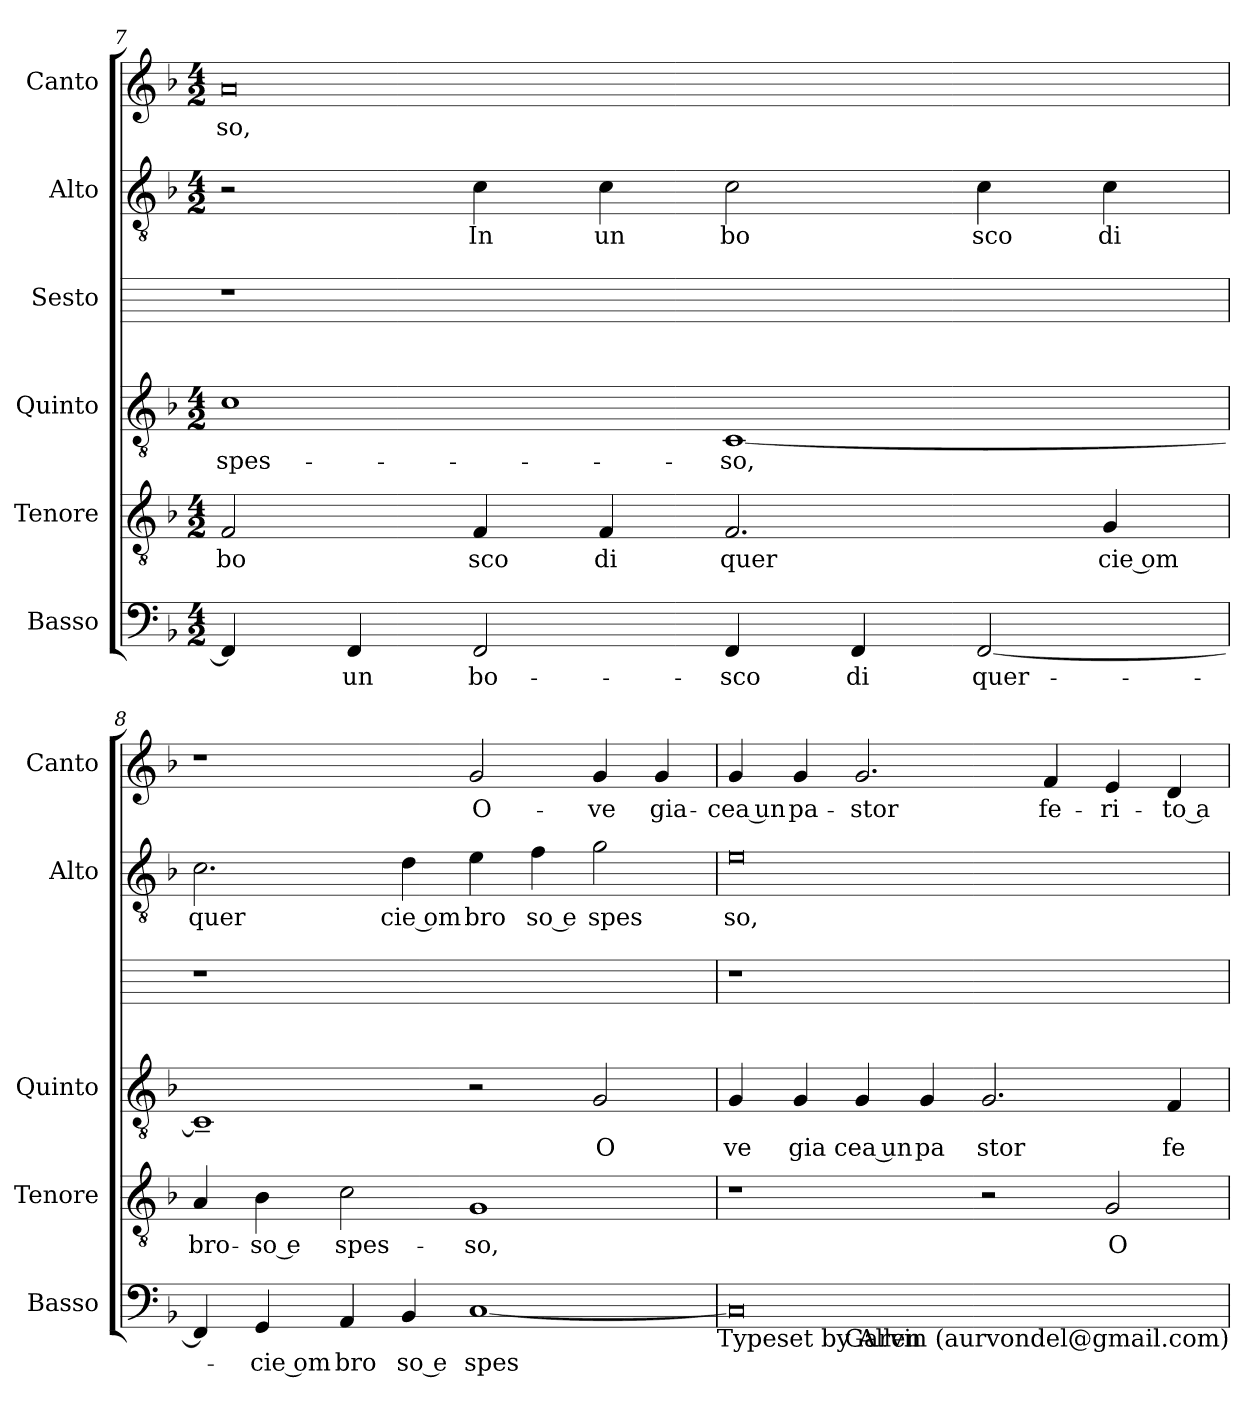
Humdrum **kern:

**kern	**text	**kern	**text	**kern	**text	**kern	**kern	**text	**kern	**text
*part6	*part6	*part5	*part5	*part4	*part4	*part3	*part2	*part2	*part1	*part1
*staff6	*staff6	*staff5	*staff5	*staff4	*staff4	*staff3	*staff2	*staff2	*staff1	*staff1
*I"Basso	*	*I"Tenore	*	*I"Quinto	*	*I"Sesto	*I"Alto	*	*I"Canto	*
*I'Basso	*	*I'Tenore	*	*I'Quinto	*	*	*I'Alto	*	*I'Canto	*
*clefF4	*	*clefGv2	*	*clefGv2	*	*	*clefGv2	*	*clefG2	*
*k[b-]	*	*k[b-]	*	*k[b-]	*	*	*k[b-]	*	*k[b-]	*
*F:	*	*F:	*	*F:	*	*	*F:	*	*F:	*
*M4/2	*	*M4/2	*	*M4/2	*	*	*M4/2	*	*M4/2	*
=7	=7	=7	=7	=7	=7	=7	=7	=7	=7	=7
!	!	!	!LO:LY:b:cj	!	!LO:LY:b:cj	!	!	!	!	!LO:LY:b:cj
4FF/]	.	2F/	bo	1c	spes-	1r	2r	.	0a	so,
!	!LO:LY:b:cj	!	!	!	!	!	!	!	!	!
4FF/	un	.	.	.	.	.	.	.	.	.
!	!LO:LY:b:cj	!	!LO:LY:b:cj	!	!	!	!	!LO:LY:b:cj	!	!
2FF/	bo-	4F/	sco	.	.	.	4c\	In	.	.
!	!	!	!LO:LY:b:cj	!	!	!	!	!LO:LY:b:cj	!	!
.	.	4F/	di	.	.	.	4c\	un	.	.
!	!LO:LY:b:cj	!	!LO:LY:b:cj	!	!LO:LY:b:cj	!	!	!LO:LY:b:cj	!	!
4FF/	-sco	2.F/	quer	[>1C	-so,	1ryy	2c\	bo	.	.
!	!LO:LY:b:cj	!	!	!	!	!	!	!	!	!
4FF/	di	.	.	.	.	.	.	.	.	.
!	!LO:LY:b	!	!	!	!	!	!	!LO:LY:b:cj	!	!
[>2FF/	quer-	.	.	.	.	.	4c\	sco	.	.
!	!	!	!LO:LY:b:rj	!	!	!	!	!LO:LY:b:cj	!	!
.	.	(4G/	cie om	.	.	.	4c\	di	.	.
!!LO:LB:g=z
=8	=8	=8	=8	=8	=8	=8	=8	=8	=8	=8
!	!	!	!LO:LY:b:cj	!	!	!	!	!LO:LY:b:cj	!	!
4FF/]	.	4A/	bro-	1C~<]	.	1r	2.c\	quer	1r	.
!	!LO:LY:b:rj	!	!LO:LY:b:rj	!	!	!	!	!	!	!
4GG/	-cie om	4B-\	-so e	.	.	.	.	.	.	.
!	!LO:LY:b:cj	!	!LO:LY:b:cj	!	!	!	!	!	!	!
4AA/	bro	2c\	spes-	.	.	.	.	.	.	.
!	!LO:LY:b:rj	!	!	!	!	!	!	!LO:LY:b:rj	!	!
4BB-/	so e	.	.	.	.	.	4d\	cie om	.	.
!	!LO:LY:b	!	!LO:LY:b:cj	!	!	!	!	!LO:LY:b:cj	!	!LO:LY:b:cj
[<1C	spes	1G	-so,	2r	.	1ryy	4e\	bro	2g/	O-
!	!	!	!	!	!	!	!	!LO:LY:b:rj	!	!
.	.	.	.	.	.	.	4f\	so e	.	.
!	!	!	!	!	!LO:LY:b:cj	!	!	!LO:LY:b:cj	!	!LO:LY:b:cj
.	.	.	.	2G/	O	.	2g\	spes	4g/	-ve
!	!	!	!	!	!	!	!	!	!	!LO:LY:b:cj
.	.	.	.	.	.	.	.	.	4g/	gia-
!LO:TX:b:t=Typeset by Allen	!	!	!	!	!	!	!	!	!	!
=9	=9	=9	=9	=9	=9	=9	=9	=9	=9	=9
!	!	!	!	!	!LO:LY:b:cj	!	!	!LO:LY:b:cj	!	!LO:LY:b:rj
0C]	.	1r	.	4G/	ve	1r	0e	so,	4g/	-cea un
!	!	!	!	!	!LO:LY:b:cj	!	!	!	!	!LO:LY:b:cj
.	.	.	.	4G/	gia	.	.	.	4g/	pa-
!	!	!	!	!	!LO:LY:b:rj	!	!	!	!	!LO:LY:b:cj
.	.	.	.	4G/	cea un	.	.	.	2.g/	-stor
!	!	!	!	!	!LO:LY:b:cj	!	!	!	!	!
.	.	.	.	4G/	pa	.	.	.	.	.
!	!	!	!	!	!LO:LY:b:cj	!	!	!	!	!
.	.	2r	.	2.G/	stor	1ryy	.	.	.	.
!	!	!	!	!	!	!	!	!	!	!LO:LY:b:cj
.	.	.	.	.	.	.	.	.	4f/	fe-
!	!	!	!LO:LY:b:cj	!	!	!	!	!	!	!LO:LY:b:cj
.	.	2G/	O-	.	.	.	.	.	4e/	-ri-
!	!	!	!	!	!LO:LY:b:cj	!	!	!	!	!LO:LY:b:rj
.	.	.	.	4F/	fe	.	.	.	4d/	-to a
!LO:TX:b:t=Garvin (aurvondel@gmail.com)	!	!	!	!	!	!	!	!	!	!
=	=	=	=	=	=	=	=	=	=	=
*-	*-	*-	*-	*-	*-	*-	*-	*-	*-	*-
